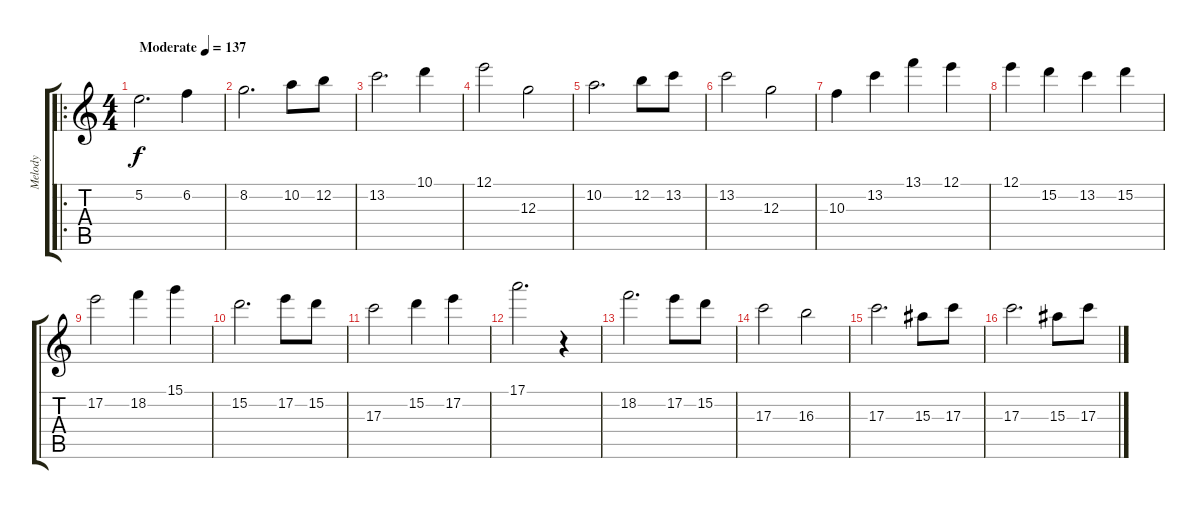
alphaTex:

\track ("Melody" "Melody") {instrument distortionguitar}
\staff {score tabs}
\tuning (E4 B3 G3 D3 A2 E2) {hide}
\ro
\ts (4 4)
\tempo (137 "Moderate")
\clef g2
\ks c
5.2.2{d dy f instrument distortionguitar} 6.2.4 |
8.2.2{d} 10.2.8 12.2.8 |
13.2.2{d} 10.1.4 |
12.1.2 12.3.2 |
10.2.2{d} 12.2.8 13.2.8 |
13.2.2 12.3.2 |
10.3.4 13.2.4 13.1.4 12.1.4 |
12.1.4 15.2.4 13.2.4 15.2.4 |
17.2.2 18.2.4 15.1.4 |
15.2.2{d} 17.2.8 15.2.8 |
17.3.2 15.2.4 17.2.4 |
17.1.2{d} r.4 |
18.2.2{d} 17.2.8 15.2.8 |
17.3.2 16.3.2 |
17.3.2{d} 15.3.8 17.3.8 |
17.3.2{d} 15.3.8 17.3.8
